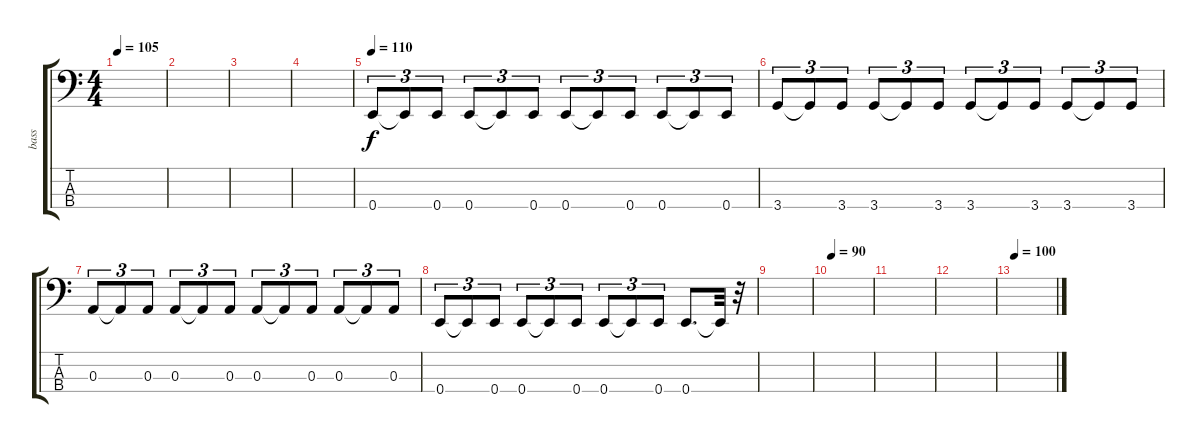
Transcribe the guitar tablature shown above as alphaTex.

\track ("bass" "bass") {instrument electricbassfinger}
\staff {score tabs}
\tuning (G2 D2 A1 E1) {hide}
\ts (4 4)
\tempo 105
\clef f4
\ks c
|
|
|
|
\tempo 110
0.4.8{tu (3 2) dy f} 0.4{t}.8{tu (3 2)} 0.4.8{tu (3 2)} 0.4.8{tu (3 2)} 0.4{t}.8{tu (3 2)} 0.4.8{tu (3 2)} 0.4.8{tu (3 2)} 0.4{t}.8{tu (3 2)} 0.4.8{tu (3 2)} 0.4.8{tu (3 2)} 0.4{t}.8{tu (3 2)} 0.4.8{tu (3 2)} |
3.4.8{tu (3 2)} 3.4{t}.8{tu (3 2)} 3.4.8{tu (3 2)} 3.4.8{tu (3 2)} 3.4{t}.8{tu (3 2)} 3.4.8{tu (3 2)} 3.4.8{tu (3 2)} 3.4{t}.8{tu (3 2)} 3.4.8{tu (3 2)} 3.4.8{tu (3 2)} 3.4{t}.8{tu (3 2)} 3.4.8{tu (3 2)} |
0.3.8{tu (3 2)} 0.3{t}.8{tu (3 2)} 0.3.8{tu (3 2)} 0.3.8{tu (3 2)} 0.3{t}.8{tu (3 2)} 0.3.8{tu (3 2)} 0.3.8{tu (3 2)} 0.3{t}.8{tu (3 2)} 0.3.8{tu (3 2)} 0.3.8{tu (3 2)} 0.3{t}.8{tu (3 2)} 0.3.8{tu (3 2)} |
0.4.8{tu (3 2)} 0.4{t}.8{tu (3 2)} 0.4.8{tu (3 2)} 0.4.8{tu (3 2)} 0.4{t}.8{tu (3 2)} 0.4.8{tu (3 2)} 0.4.8{tu (3 2)} 0.4{t}.8{tu (3 2)} 0.4.8{tu (3 2)} 0.4.8{d} 0.4{t}.32 r.32 |
|
\tempo 90
|
|
|
\tempo 100
